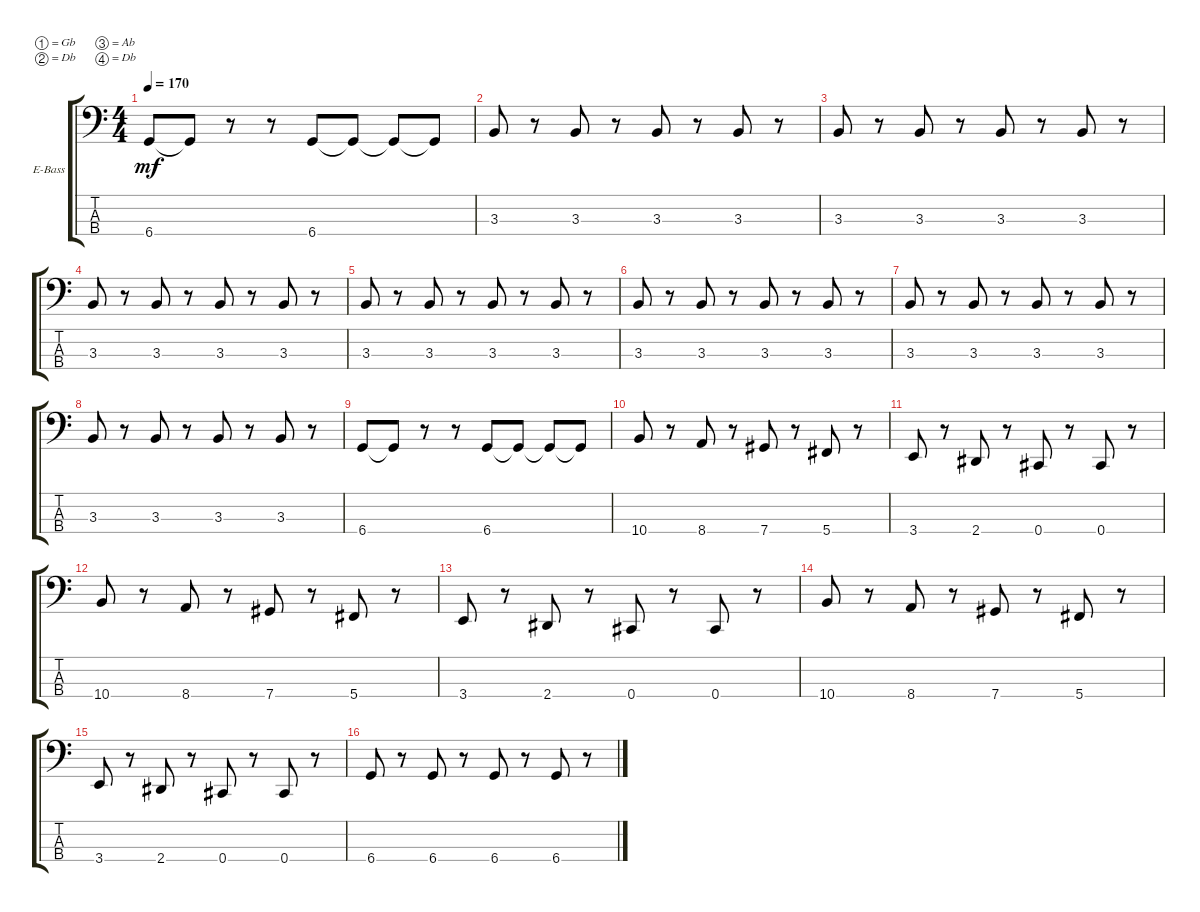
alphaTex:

\defaultSystemsLayout 4
\bracketExtendMode groupsimilarinstruments
\firstSystemTrackNameOrientation horizontal
\otherSystemsTrackNameOrientation horizontal
\track ("Electric Bass" "E-Bass") {instrument electricbassfinger}
\staff {score tabs}
\tuning (Gb2 Db2 Ab1 Db1)
\ts (4 4)
\tempo 170
\clef f4
\ks c
6.4.8{dy mf} 6.4{t}.8 r.8 r.8 6.4.8 6.4{t}.8 6.4{t}.8 6.4{t}.8 |
3.3.8 r.8 3.3.8 r.8 3.3.8 r.8 3.3.8 r.8 |
3.3.8 r.8 3.3.8 r.8 3.3.8 r.8 3.3.8 r.8 |
3.3.8 r.8 3.3.8 r.8 3.3.8 r.8 3.3.8 r.8 |
3.3.8 r.8 3.3.8 r.8 3.3.8 r.8 3.3.8 r.8 |
3.3.8 r.8 3.3.8 r.8 3.3.8 r.8 3.3.8 r.8 |
3.3.8 r.8 3.3.8 r.8 3.3.8 r.8 3.3.8 r.8 |
3.3.8 r.8 3.3.8 r.8 3.3.8 r.8 3.3.8 r.8 |
6.4.8 6.4{t}.8 r.8 r.8 6.4.8 6.4{t}.8 6.4{t}.8 6.4{t}.8 |
10.4.8 r.8 8.4.8 r.8 7.4.8 r.8 5.4.8 r.8 |
3.4.8 r.8 2.4.8 r.8 0.4.8 r.8 0.4.8 r.8 |
10.4.8 r.8 8.4.8 r.8 7.4.8 r.8 5.4.8 r.8 |
3.4.8 r.8 2.4.8 r.8 0.4.8 r.8 0.4.8 r.8 |
10.4.8 r.8 8.4.8 r.8 7.4.8 r.8 5.4.8 r.8 |
3.4.8 r.8 2.4.8 r.8 0.4.8 r.8 0.4.8 r.8 |
6.4.8 r.8 6.4.8 r.8 6.4.8 r.8 6.4.8 r.8
